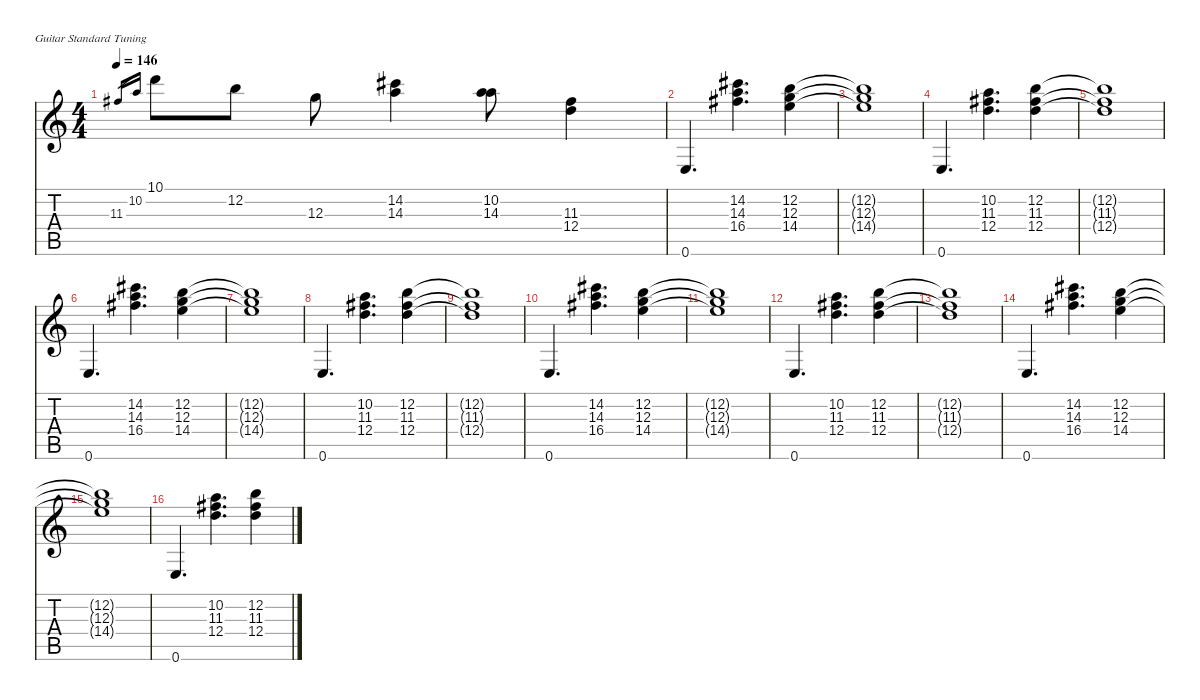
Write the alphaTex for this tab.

\defaultSystemsLayout 4
\hideDynamics
\bracketExtendMode nobrackets
\singleTrackTrackNamePolicy hidden
\multiTrackTrackNamePolicy hidden
\firstSystemTrackNameMode fullname
\firstSystemTrackNameOrientation horizontal
\otherSystemsTrackNameOrientation horizontal
\track ("Guitar 1" "od.guit.") {mute instrument overdrivenguitar}
\staff {score tabs}
\tuning (E4 B3 G3 D3 A2 E2)
\ts (4 4)
\tempo 146
\clef g2
\ks c
11.3{acc #}.16{gr dy mf beam Up} 10.2.16{gr beam Up} 10.1.8{dy f beam Down} 12.2.8{beam Down} 12.3.8{beam Down} (14.2{acc #} 14.3).4{beam Down} (10.2 14.3).8{beam Down} (11.3{acc #} 12.4).4{beam Down} |
0.6.4{d beam Up} (14.2{acc #} 14.3 16.4{acc #}).4{d beam Down} (12.2 12.3 14.4).4{beam Down} |
(12.2{t} 12.3{t} 14.4{t}).1{beam Down} |
0.6.4{d beam Up} (10.2 11.3{acc #} 12.4).4{d beam Down} (12.2 11.3{acc #} 12.4).4{beam Down} |
(12.2{t} 11.3{t acc #} 12.4{t}).1{beam Down} |
0.6.4{d beam Up} (14.2{acc #} 14.3 16.4{acc #}).4{d beam Down} (12.2 12.3 14.4).4{beam Down} |
(12.2{t} 12.3{t} 14.4{t}).1{beam Down} |
0.6.4{d beam Up} (10.2 11.3{acc #} 12.4).4{d beam Down} (12.2 11.3{acc #} 12.4).4{beam Down} |
(12.2{t} 11.3{t acc #} 12.4{t}).1{beam Down} |
0.6.4{d beam Up} (14.2{acc #} 14.3 16.4{acc #}).4{d beam Down} (12.2 12.3 14.4).4{beam Down} |
(12.2{t} 12.3{t} 14.4{t}).1{beam Down} |
0.6.4{d beam Up} (10.2 11.3{acc #} 12.4).4{d beam Down} (12.2 11.3{acc #} 12.4).4{beam Down} |
(12.2{t} 11.3{t acc #} 12.4{t}).1{beam Down} |
0.6.4{d beam Up} (14.2{acc #} 14.3 16.4{acc #}).4{d beam Down} (12.2 12.3 14.4).4{beam Down} |
(12.2{t} 12.3{t} 14.4{t}).1{beam Down} |
0.6.4{d beam Up} (10.2 11.3{acc #} 12.4).4{d beam Down} (12.2 11.3{acc #} 12.4).4{beam Down}
